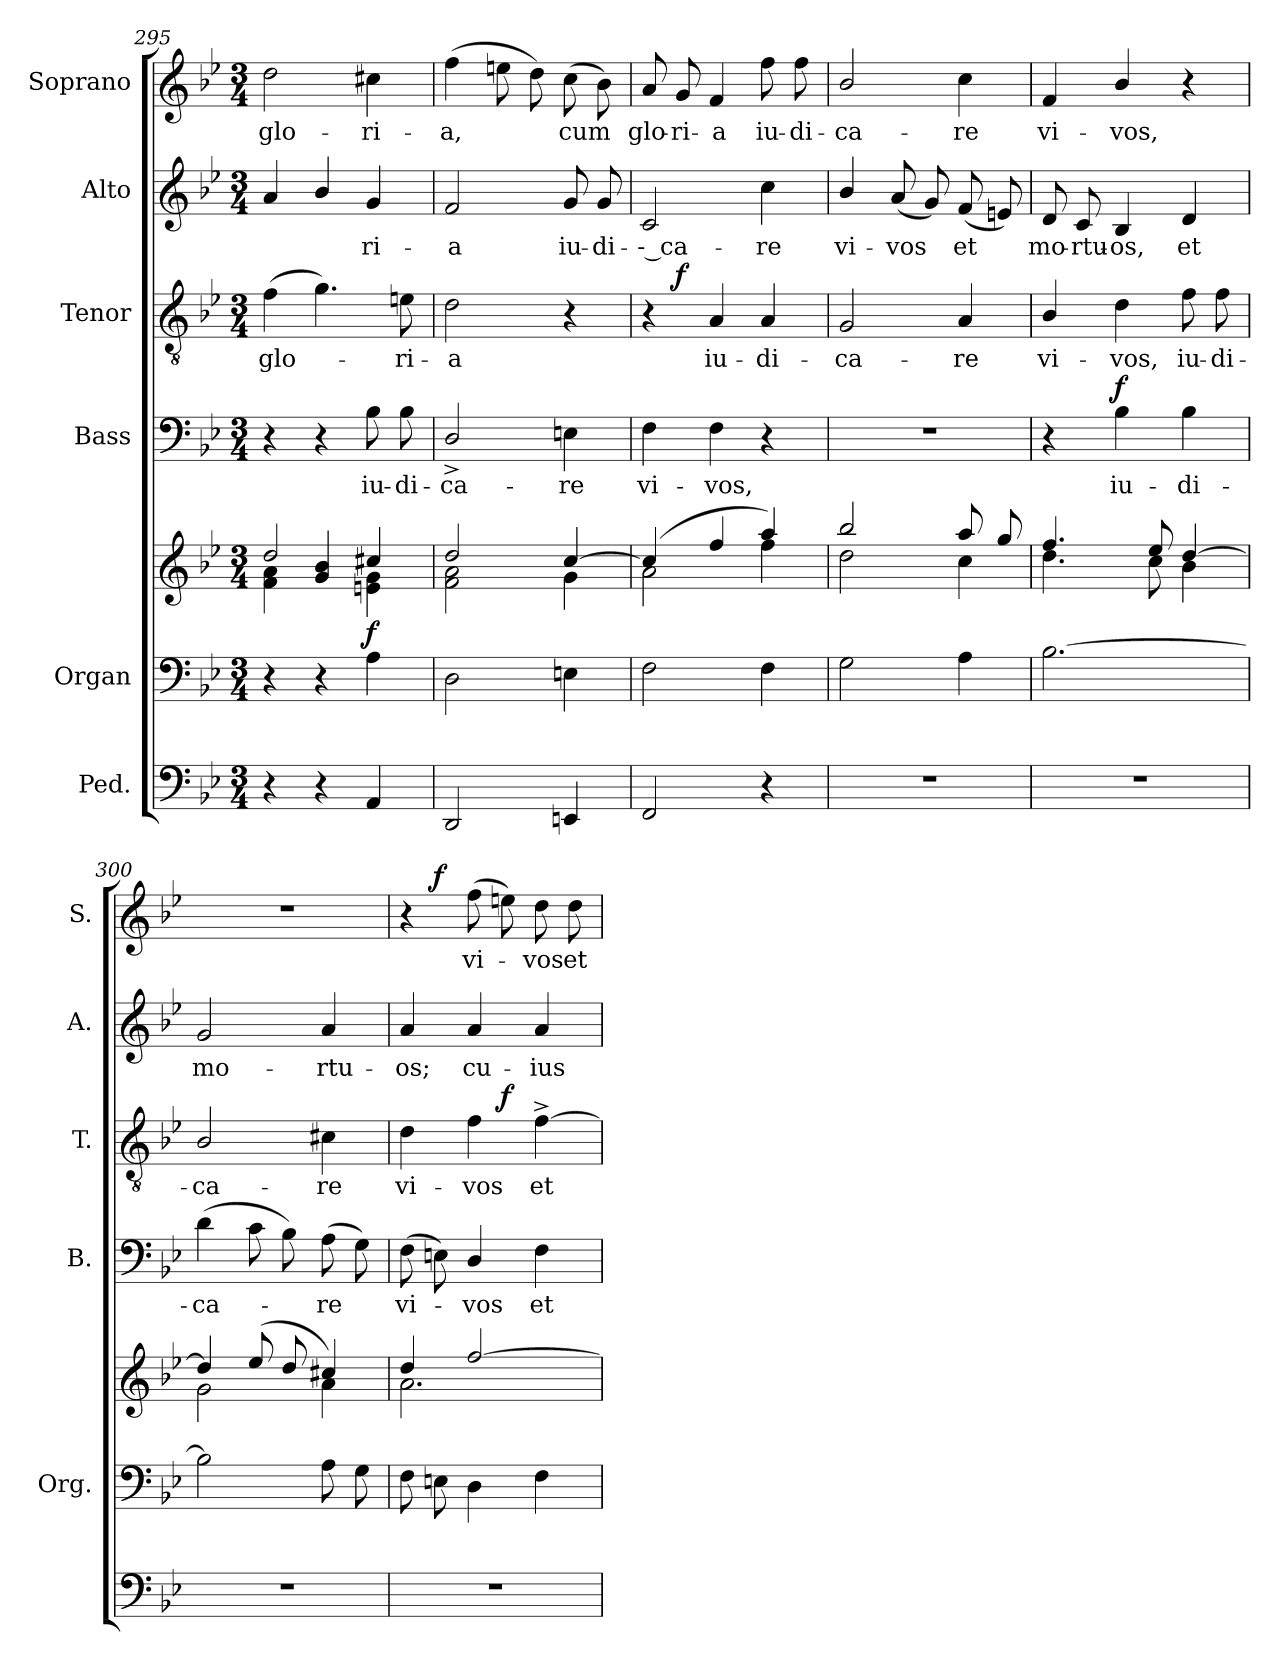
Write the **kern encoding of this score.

**kern	**kern	**kern	**dynam	**kern	**text	**dynam	**kern	**text	**dynam	**kern	**text	**kern	**text	**dynam
*part6	*part5	*part5	*part5	*part4	*part4	*part4	*part3	*part3	*part3	*part2	*part2	*part1	*part1	*part1
*staff7	*staff6	*staff5	*staff5/6	*staff4	*staff4	*staff4	*staff3	*staff3	*staff3	*staff2	*staff2	*staff1	*staff1	*staff1
*I"Ped.	*I"Organ	*	*	*I"Bass	*	*	*I"Tenor	*	*	*I"Alto	*	*I"Soprano	*	*
*	*I'Org.	*	*	*I'B.	*	*	*I'T.	*	*	*I'A.	*	*I'S.	*	*
*clefF4	*clefF4	*clefG2	*	*clefF4	*	*	*clefGv2	*	*	*clefG2	*	*clefG2	*	*
*	*	*	*	*	*	*	*ITrd7c12	*	*	*	*	*	*	*
*k[b-e-]	*k[b-e-]	*k[b-e-]	*	*k[b-e-]	*	*	*k[b-e-]	*	*	*k[b-e-]	*	*k[b-e-]	*	*
*B-:	*B-:	*B-:	*	*B-:	*	*	*B-:	*	*	*B-:	*	*B-:	*	*
*M3/4	*M3/4	*M3/4	*	*M3/4	*	*	*M3/4	*	*	*M3/4	*	*M3/4	*	*
=295	=295	=295	=295	=295	=295	=295	=295	=295	=295	=295	=295	=295	=295	=295
*	*	*^	*	*	*	*	*	*	*	*	*	*	*	*
!	!	!	!	!	!	!	!	!	!LO:LY:b:color=#000000	!	!	!	!	!	!
!	!	!	!	!	!	!	!	!	!	!	!	!	!	!LO:LY:b:color=#000000	!
4r	4r	2ddi/	4fi\ 4ai	.	4r	.	.	(4Fi\	glo-	.	4ai/	.	2ddi\	glo-	.
4r	4r	.	4gi/ 4b-i	.	4r	.	.	4.Gi\)	.	.	4b-i/	.	.	.	.
!	!	!	!	!	!	!LO:LY:b:color=#000000	!	!	!	!	!	!	!	!	!
!	!	!	!	!	!	!	!	!	!	!	!	!LO:LY:b:color=#000000	!	!	!
!	!	!	!	!	!	!	!	!	!	!	!	!	!	!LO:LY:b:color=#000000	!
4AAi/	4Ai\	4cc#Xi/	4eni\ 4gi	f	8B-i\	iu-	.	.	.	.	4gi/	-ri-	4cc#Xi\	-ri-	.
!	!	!	!	!	!	!LO:LY:b:color=#000000	!	!	!	!	!	!	!	!	!
!	!	!	!	!	!	!	!	!	!LO:LY:b:color=#000000	!	!	!	!	!	!
.	.	.	.	.	8B-i\	-di-	.	8Eni\	-ri-	.	.	.	.	.	.
=296	=296	=296	=296	=296	=296	=296	=296	=296	=296	=296	=296	=296	=296	=296	=296
!	!	!	!	!	!	!LO:LY:b:color=#000000	!	!	!	!	!	!	!	!	!
!	!	!	!	!	!	!	!	!	!LO:LY:b:color=#000000	!	!	!	!	!	!
!	!	!	!	!	!	!	!	!	!	!	!	!LO:LY:b:color=#000000	!	!	!
!	!	!	!	!	!	!	!	!	!	!	!	!	!	!LO:LY:b:color=#000000	!
2DDi/	2Di\	2ddi/	2fi\ 2ai	.	2D^i/	-ca-	.	2Di\	-a	.	2fi/	-a	(4ffi\	-a,	.
.	.	.	.	.	.	.	.	.	.	.	.	.	8eeni\	.	.
.	.	.	.	.	.	.	.	.	.	.	.	.	8ddi\)	.	.
!	!	!	!	!	!	!LO:LY:b:color=#000000	!	!	!	!	!	!	!	!	!
!	!	!	!	!	!	!	!	!	!	!	!	!LO:LY:b:color=#000000	!	!	!
!	!	!	!	!	!	!	!	!	!	!	!	!	!	!LO:LY:b:color=#000000	!
4EEni/	4Eni\	[4cci/	4gi\	.	4Eni\	-re	.	4r	.	.	8gi/	iu-	(8cci\	cum	.
!	!	!	!	!	!	!	!	!	!	!	!	!LO:LY:b:color=#000000	!	!	!
.	.	.	.	.	.	.	.	.	.	.	8gi/	-di-	8b-i\)	.	.
!!LO:LB:g=z
=297	=297	=297	=297	=297	=297	=297	=297	=297	=297	=297	=297	=297	=297	=297	=297
!	!	!	!	!	!	!LO:LY:b:color=#000000	!	!	!	!	!	!	!	!	!
!	!	!	!	!	!	!	!	!	!	!	!	!LO:LY:b:color=#000000	!	!	!
!	!	!	!	!	!	!	!	!	!	!	!	!	!	!LO:LY:b:color=#000000	!
*	*	*	*	*	*	*	*	*^	*	*	*	*	*	*	*
2FFi/	2Fi\	(4cci/]	2ai\	.	4Fi\	vi-	.	4r	8ryy	.	.	2ci/	-- ca-	8ai/	glo-	.
!	!	!	!	!	!	!	!	!	!	!	!	!	!	!	!LO:LY:b:color=#000000	!
.	.	.	.	.	.	.	.	.	2ryy	.	f	.	.	8gi/	-ri-	.
!	!	!	!	!	!	!LO:LY:b:color=#000000	!	!	!	!	!	!	!	!	!	!
!	!	!	!	!	!	!	!	!	!	!LO:LY:b:color=#000000	!	!	!	!	!	!
!	!	!	!	!	!	!	!	!	!	!	!	!	!	!	!LO:LY:b:color=#000000	!
.	.	4ffi/	.	.	4Fi\	-vos,	.	4AAi/	.	iu-	.	.	.	4fi/	-a	.
!	!	!	!	!	!	!	!	!	!	!LO:LY:b:color=#000000	!	!	!	!	!	!
!	!	!	!	!	!	!	!	!	!	!	!	!	!LO:LY:b:color=#000000	!	!	!
!	!	!	!	!	!	!	!	!	!	!	!	!	!	!	!LO:LY:b:color=#000000	!
4r	4Fi\	4aai/)	4ffi\	.	4r	.	.	4AAi/	.	-di-	.	4cci\	-re	8ffi\	iu-	.
!	!	!	!	!	!	!	!	!	!	!	!	!	!	!	!LO:LY:b:color=#000000	!
.	.	.	.	.	.	.	.	.	8ryy	.	.	.	.	8ffi\	-di-	.
=298	=298	=298	=298	=298	=298	=298	=298	=298	=298	=298	=298	=298	=298	=298	=298	=298
!LO:N:vis=1	!	!	!	!	!LO:N:vis=1	!	!	!	!	!	!	!	!	!	!	!
*	*	*	*	*	*	*	*	*v	*v	*	*	*	*	*	*	*
*	*	*	*	*	*	*	*	*^	*	*	*	*	*	*	*
!	!	!	!	!	!	!	!	!	!	!LO:LY:b:color=#000000	!	!	!	!	!	!
*	*	*	*	*	*	*	*	*v	*v	*	*	*	*	*	*	*
*	*	*	*	*	*	*	*	*^	*	*	*	*	*	*	*
!	!	!	!	!	!	!	!	!	!	!	!	!	!LO:LY:b:color=#000000	!	!	!
*	*	*	*	*	*	*	*	*v	*v	*	*	*	*	*	*	*
*	*	*	*	*	*	*	*	*^	*	*	*	*	*	*	*
!	!	!	!	!	!	!	!	!	!	!	!	!	!	!	!LO:LY:b:color=#000000	!
*	*	*	*	*	*	*	*	*v	*v	*	*	*	*	*	*	*
2.r	2Gi\	2bb-i/	2ddi\	.	2.r	.	.	2GGi/	-ca-	.	4b-i/	vi-	2b-i/	-ca-	.
!	!	!	!	!	!	!	!	!	!	!	!	!LO:LY:b:color=#000000	!	!	!
.	.	.	.	.	.	.	.	.	.	.	(8ai/	-vos	.	.	.
.	.	.	.	.	.	.	.	.	.	.	8gi/)	.	.	.	.
!	!	!	!	!	!	!	!	!	!LO:LY:b:color=#000000	!	!	!	!	!	!
!	!	!	!	!	!	!	!	!	!	!	!	!LO:LY:b:color=#000000	!	!	!
!	!	!	!	!	!	!	!	!	!	!	!	!	!	!LO:LY:b:color=#000000	!
.	4Ai\	8aai/	4cci\	.	.	.	.	4AAi/	-re	.	(8fi/	et	4cci\	-re	.
.	.	8ggi/	.	.	.	.	.	.	.	.	8eni/)	.	.	.	.
=299	=299	=299	=299	=299	=299	=299	=299	=299	=299	=299	=299	=299	=299	=299	=299
!LO:N:vis=1	!	!	!	!	!	!	!	!	!	!	!	!	!	!	!
!	!	!	!	!	!	!	!	!	!LO:LY:b:color=#000000	!	!	!	!	!	!
!	!	!	!	!	!	!	!	!	!	!	!	!LO:LY:b:color=#000000	!	!	!
!	!	!	!	!	!	!	!	!	!	!	!	!	!	!LO:LY:b:color=#000000	!
2.r	[2.B-i\	4.ffi/	4.ddi\	.	4r	.	.	4BB-i/	vi-	.	8di/	mo-	4fi/	vi-	.
!	!	!	!	!	!	!	!	!	!	!	!	!LO:LY:b:color=#000000	!	!	!
.	.	.	.	.	.	.	.	.	.	.	8ci/	-rtu-	.	.	.
!	!	!	!	!	!	!LO:LY:b:color=#000000	!	!	!	!	!	!	!	!	!
!	!	!	!	!	!	!	!	!	!LO:LY:b:color=#000000	!	!	!	!	!	!
!	!	!	!	!	!	!	!	!	!	!	!	!LO:LY:b:color=#000000	!	!	!
!	!	!	!	!	!	!	!	!	!	!	!	!	!	!LO:LY:b:color=#000000	!
.	.	.	.	.	4B-i\	iu-	f	4Di\	-vos,	.	4B-i/	-os,	4b-i/	-vos,	.
.	.	8ee-i/	8cci\	.	.	.	.	.	.	.	.	.	.	.	.
!	!	!	!	!	!	!LO:LY:b:color=#000000	!	!	!	!	!	!	!	!	!
!	!	!	!	!	!	!	!	!	!LO:LY:b:color=#000000	!	!	!	!	!	!
!	!	!	!	!	!	!	!	!	!	!	!	!LO:LY:b:color=#000000	!	!	!
.	.	[4ddi/	4b-i\	.	4B-i\	-di-	.	8Fi\	iu-	.	4di/	et	4r	.	.
!	!	!	!	!	!	!	!	!	!LO:LY:b:color=#000000	!	!	!	!	!	!
.	.	.	.	.	.	.	.	8Fi\	-di-	.	.	.	.	.	.
=300	=300	=300	=300	=300	=300	=300	=300	=300	=300	=300	=300	=300	=300	=300	=300
!LO:N:vis=1	!	!	!	!	!	!	!	!	!	!	!	!	!	!	!
!	!	!	!	!	!	!LO:LY:b:color=#000000	!	!	!	!	!	!	!	!	!
!	!	!	!	!	!	!	!	!	!LO:LY:b:color=#000000	!	!	!	!	!	!
!	!	!	!	!	!	!	!	!	!	!	!	!LO:LY:b:color=#000000	!LO:N:vis=1	!	!
2.r	2B-i\]	4ddi/]	2gi\	.	(4di\	-ca-	.	2BB-i/	-ca-	.	2gi/	mo-	2.r	.	.
.	.	(8ee-i/	.	.	8ci\	.	.	.	.	.	.	.	.	.	.
.	.	8ddi/	.	.	8B-i\)	.	.	.	.	.	.	.	.	.	.
!	!	!	!	!	!	!LO:LY:b:color=#000000	!	!	!	!	!	!	!	!	!
!	!	!	!	!	!	!	!	!	!LO:LY:b:color=#000000	!	!	!	!	!	!
!	!	!	!	!	!	!	!	!	!	!	!	!LO:LY:b:color=#000000	!	!	!
.	8Ai\	4cc#Xi/)	4ai\	.	(8Ai\	-re	.	4C#Xi\	-re	.	4ai/	-rtu-	.	.	.
.	8Gi\	.	.	.	8Gi\)	.	.	.	.	.	.	.	.	.	.
=301	=301	=301	=301	=301	=301	=301	=301	=301	=301	=301	=301	=301	=301	=301	=301
!LO:N:vis=1	!	!	!	!	!	!	!	!	!	!	!	!	!	!	!
!	!	!	!	!	!	!LO:LY:b:color=#000000	!	!	!	!	!	!	!	!	!
!	!	!	!	!	!	!	!	!	!LO:LY:b:color=#000000	!	!	!	!	!	!
!	!	!	!	!	!	!	!	!	!	!	!	!LO:LY:b:color=#000000	!	!	!
*	*	*	*	*	*	*	*	*^	*	*	*	*	*^	*	*
2.r	8Fi\	4ddi/	2.ai\	.	(8Fi\	vi-	.	4Di\	4.ryy	vi-	.	4ai/	-os;	4r	8ryy	.	.
.	8Eni\	.	.	.	8Eni\)	.	.	.	.	.	.	.	.	.	2ryy	.	f
!	!	!	!	!	!	!LO:LY:b:color=#000000	!	!	!	!	!	!	!	!	!	!	!
!	!	!	!	!	!	!	!	!	!	!LO:LY:b:color=#000000	!	!	!	!	!	!	!
!	!	!	!	!	!	!	!	!	!	!	!	!	!LO:LY:b:color=#000000	!	!	!	!
!	!	!	!	!	!	!	!	!	!	!	!	!	!	!	!	!LO:LY:b:color=#000000	!
.	4Di\	[2ffi/	.	.	4Di/	-vos	.	4Fi\	.	-vos	.	4ai/	cu-	(8ffi\	.	vi-	.
.	.	.	.	.	.	.	.	.	4.ryy	.	f	.	.	8eeni\)	.	.	.
!	!	!	!	!	!	!LO:LY:b:color=#000000	!	!	!	!	!	!	!	!	!	!	!
!	!	!	!	!	!	!	!	!	!	!LO:LY:b:color=#000000	!	!	!	!	!	!	!
!	!	!	!	!	!	!	!	!	!	!	!	!	!LO:LY:b:color=#000000	!	!	!	!
!	!	!	!	!	!	!	!	!	!	!	!	!	!	!	!	!LO:LY:b:color=#000000	!
.	4Fi\	.	.	.	4Fi\	et	.	[4F^i\	.	et	.	4ai/	-ius	8ddi\	.	-vos	.
!	!	!	!	!	!	!	!	!	!	!	!	!	!	!	!	!LO:LY:b:color=#000000	!
.	.	.	.	.	.	.	.	.	.	.	.	.	.	8ddi\	8ryy	et	.
*	*	*v	*v	*	*	*	*	*v	*v	*	*	*	*	*v	*v	*	*
=	=	=	=	=	=	=	=	=	=	=	=	=	=	=
*-	*-	*-	*-	*-	*-	*-	*-	*-	*-	*-	*-	*-	*-	*-
